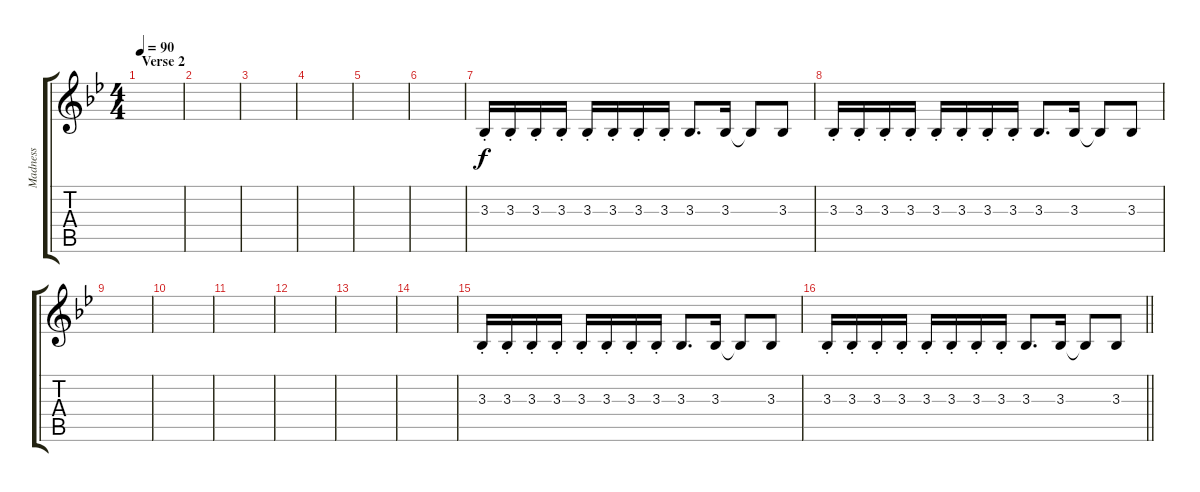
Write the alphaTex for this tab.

\track ("Madness" "Madness") {instrument altosax}
\staff {score tabs}
\tuning (E4 B3 G3 D3 A2 E2) {hide}
\ts (4 4)
\section ("" "Verse 2")
\tempo 90
\clef g2
\ks bb
|
|
|
|
|
|
3.3{st}.16 3.3{st}.16 3.3{st}.16 3.3{st}.16 3.3{st}.16 3.3{st}.16 3.3{st}.16 3.3{st}.16 3.3.8{d} 3.3.16 3.3{t}.8 3.3.8 |
3.3{st}.16 3.3{st}.16 3.3{st}.16 3.3{st}.16 3.3{st}.16 3.3{st}.16 3.3{st}.16 3.3{st}.16 3.3.8{d} 3.3.16 3.3{t}.8 3.3.8 |
|
|
|
|
|
|
3.3{st}.16 3.3{st}.16 3.3{st}.16 3.3{st}.16 3.3{st}.16 3.3{st}.16 3.3{st}.16 3.3{st}.16 3.3.8{d} 3.3.16 3.3{t}.8 3.3.8 |
\barLineRight lightlight
3.3{st}.16 3.3{st}.16 3.3{st}.16 3.3{st}.16 3.3{st}.16 3.3{st}.16 3.3{st}.16 3.3{st}.16 3.3.8{d} 3.3.16 3.3{t}.8 3.3.8
